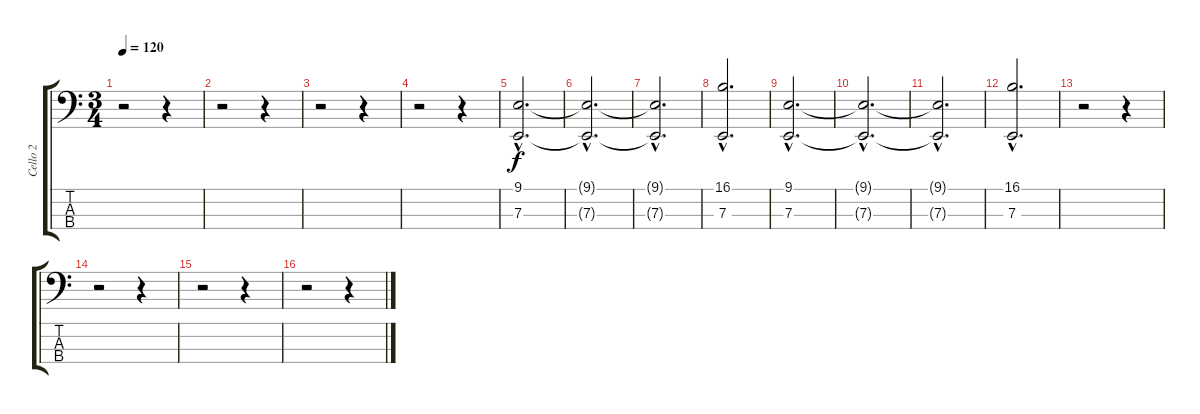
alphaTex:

\track ("Cello 2" "Cello 2") {instrument cello}
\staff {score tabs}
\tuning (G2 D2 A1 E1) {hide}
\ts (3 4)
\tempo 120
\clef f4
\ks c
r.2{dy f} r.4 |
r.2 r.4 |
r.2 r.4 |
r.2 r.4 |
(9.1{hac} 7.3{hac}).2{d} |
(9.1{hac t} 7.3{hac t}).2{d} |
(9.1{hac t} 7.3{hac t}).2{d} |
(16.1{hac} 7.3{hac}).2{d} |
(9.1{hac} 7.3{hac}).2{d} |
(9.1{hac t} 7.3{hac t}).2{d} |
(9.1{hac t} 7.3{hac t}).2{d} |
(16.1{hac} 7.3{hac}).2{d} |
r.2 r.4 |
r.2 r.4 |
r.2 r.4 |
r.2 r.4
